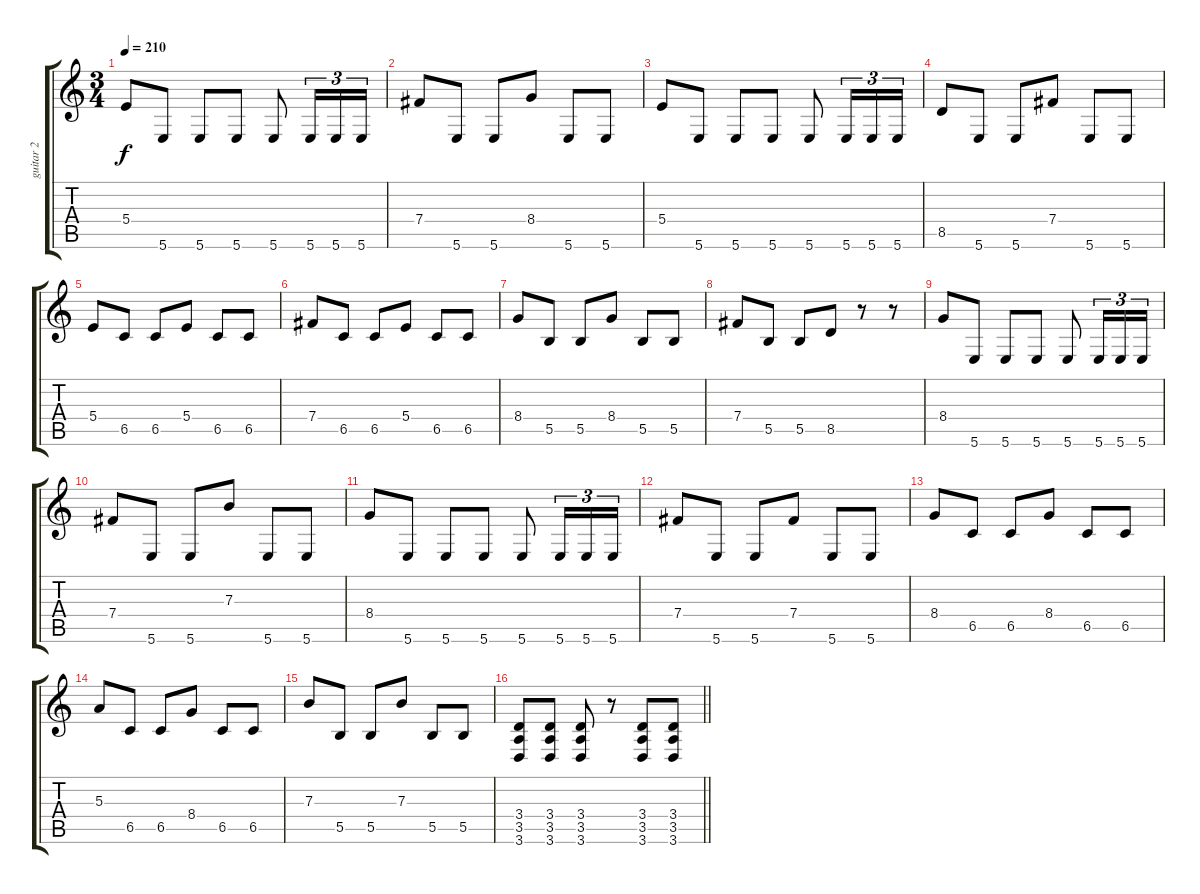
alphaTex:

\track ("guitar 2" "guitar 2") {instrument distortionguitar}
\staff {score tabs}
\tuning (Db4 Ab3 E3 B2 Gb2 B1) {hide}
\ts (3 4)
\tempo 200
\tempo 210
\clef g2
\ks c
5.4.8{dy f} 5.6.8 5.6.8 5.6.8 5.6.8 5.6.16{tu (3 2)} 5.6.16{tu (3 2)} 5.6.16{tu (3 2)} |
7.4.8 5.6.8 5.6.8 8.4.8 5.6.8 5.6.8 |
5.4.8 5.6.8 5.6.8 5.6.8 5.6.8 5.6.16{tu (3 2)} 5.6.16{tu (3 2)} 5.6.16{tu (3 2)} |
8.5.8 5.6.8 5.6.8 7.4.8 5.6.8 5.6.8 |
5.4.8 6.5.8 6.5.8 5.4.8 6.5.8 6.5.8 |
7.4.8 6.5.8 6.5.8 5.4.8 6.5.8 6.5.8 |
8.4.8 5.5.8 5.5.8 8.4.8 5.5.8 5.5.8 |
7.4.8 5.5.8 5.5.8 8.5.8 r.8 r.8 |
8.4.8 5.6.8 5.6.8 5.6.8 5.6.8 5.6.16{tu (3 2)} 5.6.16{tu (3 2)} 5.6.16{tu (3 2)} |
7.4.8 5.6.8 5.6.8 7.3.8 5.6.8 5.6.8 |
8.4.8 5.6.8 5.6.8 5.6.8 5.6.8 5.6.16{tu (3 2)} 5.6.16{tu (3 2)} 5.6.16{tu (3 2)} |
7.4.8 5.6.8 5.6.8 7.4.8 5.6.8 5.6.8 |
8.4.8 6.5.8 6.5.8 8.4.8 6.5.8 6.5.8 |
5.3.8 6.5.8 6.5.8 8.4.8 6.5.8 6.5.8 |
7.3.8 5.5.8 5.5.8 7.3.8 5.5.8 5.5.8 |
\barLineRight lightlight
(3.4 3.5 3.6).8 (3.4 3.5 3.6).8 (3.4 3.5 3.6).8 r.8 (3.4 3.5 3.6).8 (3.4 3.5 3.6).8
